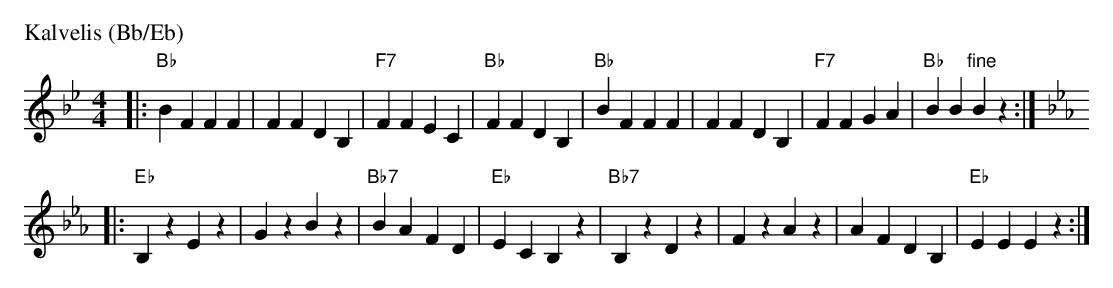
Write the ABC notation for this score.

X:1
P: Kalvelis (Bb/Eb)
M: 4/4
L: 1/4
K: Bb
|: "Bb"BF FF | FF DB, | "F7"FF EC | "Bb"FF DB, \
|  "Bb"BF FF | FF DB, | "F7"FF GA | "Bb"BB "fine"Bz :| [K:Eb]
|: "Eb"B,z Ez | Gz Bz | "Bb7"BA FD | "Eb"EC B,z \
| "Bb7"B,z Dz | Fz Az |     AF DB, | "Eb"EE Ez :|
